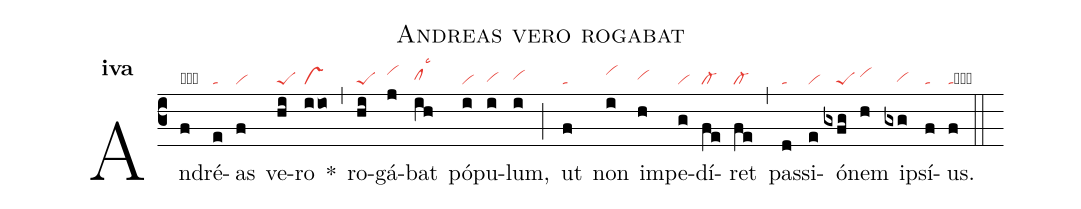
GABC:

name:Andreas vero rogabat;
office-part:an;
mode:4a;
nabc-lines:1;
%%
initial-style: 1;
name: Andreas vero rogabat;
mode:4;
office-part: Antiphona;
annotation: Ant.;
annotation: iv a;
nabc-lines:1;
%%
(c3) An(f|obvi)dré(e|ta)as(f|vi) ve(hi|peS)ro(iio|vs) <sp>*</sp>(,) ro(hi|peS)gá(j|vihj)bat(ih|clhhlsc3) pó(i|vi)pu(i|vihg)lum,(i|vihh) (;) ut(f|ta) non(i|vihj) im(h|vihh)pe(g|vi)dí(fe|cl-)ret(fe|cl-) (,) pas(d|ta)si(e|vi)ó(gxfg|////peS)nem(h|vihi) ip(gxg|////vihg)sí(f|ta)us.(f|tacb) (::)
